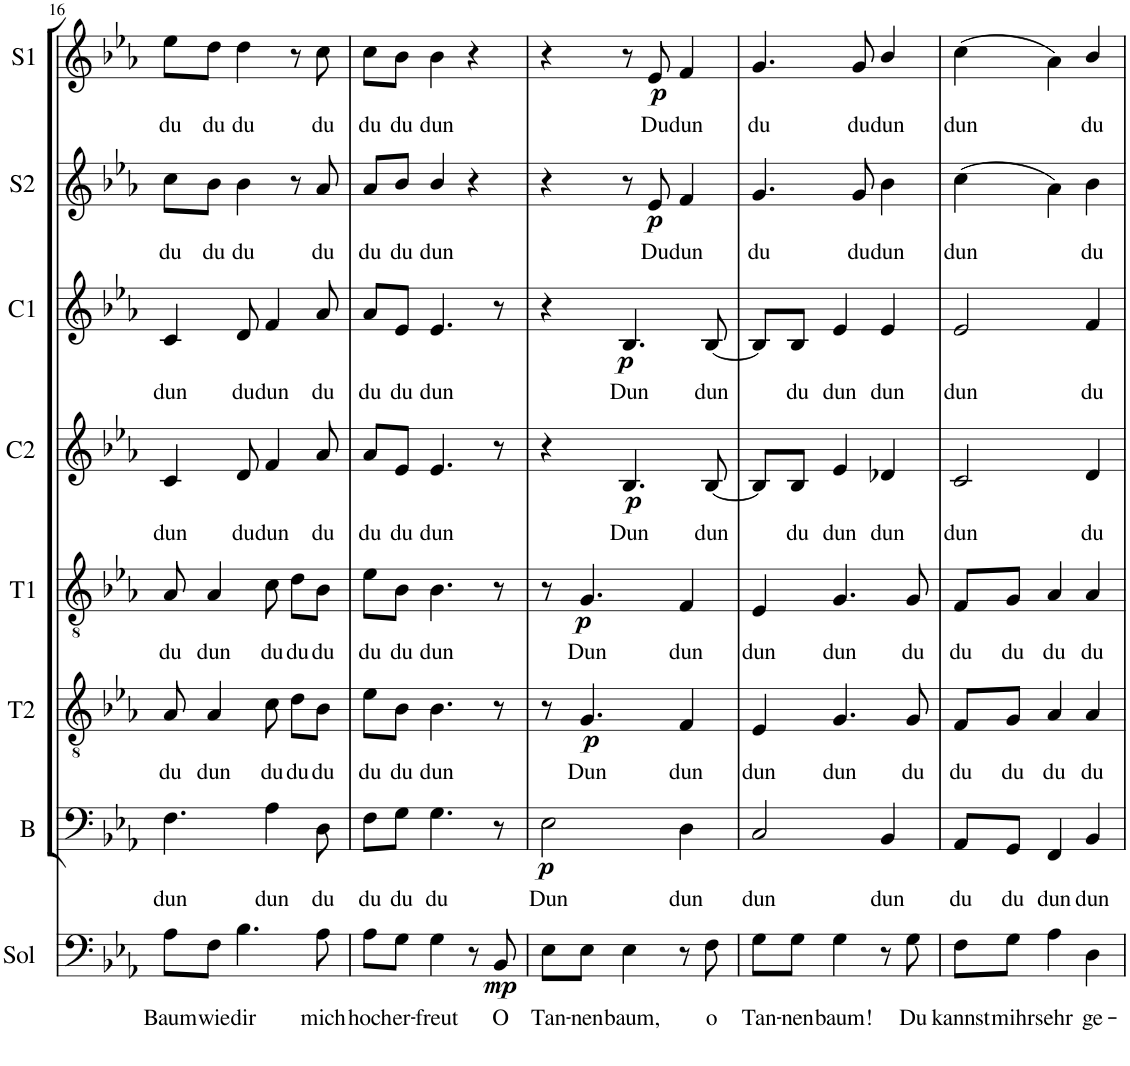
**kern	**text	**dynam	**kern	**text	**dynam	**kern	**text	**dynam	**kern	**text	**dynam	**kern	**text	**dynam	**kern	**text	**dynam	**kern	**text	**dynam	**kern	**text	**dynam
*part8	*part8	*part8	*part7	*part7	*part7	*part6	*part6	*part6	*part5	*part5	*part5	*part4	*part4	*part4	*part3	*part3	*part3	*part2	*part2	*part2	*part1	*part1	*part1
*staff8	*staff8	*staff8	*staff7	*staff7	*staff7	*staff6	*staff6	*staff6	*staff5	*staff5	*staff5	*staff4	*staff4	*staff4	*staff3	*staff3	*staff3	*staff2	*staff2	*staff2	*staff1	*staff1	*staff1
*I"Solo	*	*	*I"Bassi	*	*	*I"Tenori II	*	*	*I"Tenori I	*	*	*I"Contralti II	*	*	*I"Contralti I	*	*	*I"Soprani II	*	*	*I"Soprani I	*	*
*I'Sol	*	*	*I'B	*	*	*I'T2	*	*	*I'T1	*	*	*I'C2	*	*	*I'C1	*	*	*I'S2	*	*	*I'S1	*	*
!!LO:PB:g=z
*clefF4	*	*	*clefF4	*	*	*clefGv2	*	*	*clefGv2	*	*	*clefG2	*	*	*clefG2	*	*	*clefG2	*	*	*clefG2	*	*
*	*	*	*	*	*	*	*	*	*	*	*	*	*	*	*	*	*	*Trd1c2	*	*	*Trd1c2	*	*
*k[b-e-a-]	*	*	*k[b-e-a-]	*	*	*k[b-e-a-]	*	*	*k[b-e-a-]	*	*	*k[b-e-a-]	*	*	*k[b-e-a-]	*	*	*k[b-e-a-]	*	*	*k[b-e-a-]	*	*
*E-:	*	*	*E-:	*	*	*E-:	*	*	*E-:	*	*	*E-:	*	*	*E-:	*	*	*E-:	*	*	*E-:	*	*
*M3/4	*	*	*M3/4	*	*	*M3/4	*	*	*M3/4	*	*	*M3/4	*	*	*M3/4	*	*	*M3/4	*	*	*M3/4	*	*
=16	=16	=16	=16	=16	=16	=16	=16	=16	=16	=16	=16	=16	=16	=16	=16	=16	=16	=16	=16	=16	=16	=16	=16
!	!LO:LY:b	!	!	!LO:LY:b	!	!	!LO:LY:b	!	!	!LO:LY:b	!	!	!LO:LY:b	!	!	!LO:LY:b	!	!	!LO:LY:b	!	!	!LO:LY:b	!
8A-\L	Baum	.	4.F\	dun	.	8A-/	du	.	8A-/	du	.	4c/	dun	.	4c/	dun	.	8cc\L	du	.	8ee-\L	du	.
!	!LO:LY:b	!	!	!	!	!	!LO:LY:b	!	!	!LO:LY:b	!	!	!	!	!	!	!	!	!LO:LY:b	!	!	!LO:LY:b	!
8F\J	wie	.	.	.	.	4A-/	dun	.	4A-/	dun	.	.	.	.	.	.	.	8b-\J	du	.	8dd\J	du	.
!	!LO:LY:b	!	!	!	!	!	!	!	!	!	!	!	!LO:LY:b	!	!	!LO:LY:b	!	!	!LO:LY:b	!	!	!LO:LY:b	!
4.B-\	dir	.	.	.	.	.	.	.	.	.	.	8d/	du	.	8d/	du	.	4b-\	du	.	4dd\	du	.
!	!	!	!	!LO:LY:b	!	!	!LO:LY:b	!	!	!LO:LY:b	!	!	!LO:LY:b	!	!	!LO:LY:b	!	!	!	!	!	!	!
.	.	.	4A-\	dun	.	8c\	du	.	8c\	du	.	4f/	dun	.	4f/	dun	.	.	.	.	.	.	.
!	!	!	!	!	!	!	!LO:LY:b	!	!	!LO:LY:b	!	!	!	!	!	!	!	!	!	!	!	!	!
.	.	.	.	.	.	8d\L	du	.	8d\L	du	.	.	.	.	.	.	.	8r	.	.	8r	.	.
!	!LO:LY:b	!	!	!LO:LY:b	!	!	!LO:LY:b	!	!	!LO:LY:b	!	!	!LO:LY:b	!	!	!LO:LY:b	!	!	!LO:LY:b	!	!	!LO:LY:b	!
8A-\	mich	.	8D\	du	.	8B-\J	du	.	8B-\J	du	.	8a-/	du	.	8a-/	du	.	8a-/	du	.	8cc\	du	.
=17	=17	=17	=17	=17	=17	=17	=17	=17	=17	=17	=17	=17	=17	=17	=17	=17	=17	=17	=17	=17	=17	=17	=17
!	!LO:LY:b	!	!	!LO:LY:b	!	!	!LO:LY:b	!	!	!LO:LY:b	!	!	!LO:LY:b	!	!	!LO:LY:b	!	!	!LO:LY:b	!	!	!LO:LY:b	!
8A-\L	hoch	.	8F\L	du	.	8e-\L	du	.	8e-\L	du	.	8a-/L	du	.	8a-/L	du	.	8a-/L	du	.	8cc\L	du	.
!	!LO:LY:b	!	!	!LO:LY:b	!	!	!LO:LY:b	!	!	!LO:LY:b	!	!	!LO:LY:b	!	!	!LO:LY:b	!	!	!LO:LY:b	!	!	!LO:LY:b	!
8G\J	er-	.	8G\J	du	.	8B-\J	du	.	8B-\J	du	.	8e-/J	du	.	8e-/J	du	.	8b-/J	du	.	8b-\J	du	.
!	!LO:LY:b	!	!	!LO:LY:b	!	!	!LO:LY:b	!	!	!LO:LY:b	!	!	!LO:LY:b	!	!	!LO:LY:b	!	!	!LO:LY:b	!	!	!LO:LY:b	!
4G\	-freut	.	4.G\	du	.	4.B-\	dun	.	4.B-\	dun	.	4.e-/	dun	.	4.e-/	dun	.	4b-/	dun	.	4b-\	dun	.
8r	.	.	.	.	.	.	.	.	.	.	.	.	.	.	.	.	.	4r	.	.	4r	.	.
!	!LO:LY:b	!LO:DY:b	!	!	!	!	!	!	!	!	!	!	!	!	!	!	!	!	!	!	!	!	!
8BB-/	O	mp	8r	.	.	8r	.	.	8r	.	.	8r	.	.	8r	.	.	.	.	.	.	.	.
=18	=18	=18	=18	=18	=18	=18	=18	=18	=18	=18	=18	=18	=18	=18	=18	=18	=18	=18	=18	=18	=18	=18	=18
!	!LO:LY:b	!	!	!LO:LY:b	!LO:DY:b	!	!	!	!	!	!	!	!	!	!	!	!	!	!	!	!	!	!
8E-\L	Tan-	.	2E-\	Dun	p	8r	.	.	8r	.	.	4r	.	.	4r	.	.	4r	.	.	4r	.	.
!	!LO:LY:b	!	!	!	!	!	!LO:LY:b	!LO:DY:b	!	!LO:LY:b	!LO:DY:b	!	!	!	!	!	!	!	!	!	!	!	!
8E-\J	-nen	.	.	.	.	4.G/	Dun	p	4.G/	Dun	p	.	.	.	.	.	.	.	.	.	.	.	.
!	!LO:LY:b	!	!	!	!	!	!	!	!	!	!	!	!LO:LY:b	!LO:DY:b	!	!LO:LY:b	!LO:DY:b	!	!	!	!	!	!
4E-\	baum,	.	.	.	.	.	.	.	.	.	.	4.B-/	Dun	p	4.B-/	Dun	p	8r	.	.	8r	.	.
!	!	!	!	!	!	!	!	!	!	!	!	!	!	!	!	!	!	!	!LO:LY:b	!LO:DY:b	!	!LO:LY:b	!LO:DY:b
.	.	.	.	.	.	.	.	.	.	.	.	.	.	.	.	.	.	8e-/	Du	p	8e-/	Du	p
!	!	!	!	!LO:LY:b	!	!	!LO:LY:b	!	!	!LO:LY:b	!	!	!	!	!	!	!	!	!LO:LY:b	!	!	!LO:LY:b	!
8r	.	.	4D\	dun	.	4F/	dun	.	4F/	dun	.	.	.	.	.	.	.	4f/	dun	.	4f/	dun	.
!	!LO:LY:b	!	!	!	!	!	!	!	!	!	!	!	!LO:LY:b	!	!	!LO:LY:b	!	!	!	!	!	!	!
8F\	o	.	.	.	.	.	.	.	.	.	.	[8B-/	dun	.	[8B-/	dun	.	.	.	.	.	.	.
=19	=19	=19	=19	=19	=19	=19	=19	=19	=19	=19	=19	=19	=19	=19	=19	=19	=19	=19	=19	=19	=19	=19	=19
!	!LO:LY:b	!	!	!LO:LY:b	!	!	!LO:LY:b	!	!	!LO:LY:b	!	!	!	!	!	!	!	!	!LO:LY:b	!	!	!LO:LY:b	!
8G\L	Tan-	.	2C/	dun	.	4E-/	dun	.	4E-/	dun	.	8B-/L]	.	.	8B-/L]	.	.	4.g/	du	.	4.g/	du	.
!	!LO:LY:b	!	!	!	!	!	!	!	!	!	!	!	!LO:LY:b	!	!	!LO:LY:b	!	!	!	!	!	!	!
8G\J	-nen	.	.	.	.	.	.	.	.	.	.	8B-/J	du	.	8B-/J	du	.	.	.	.	.	.	.
!	!LO:LY:b	!	!	!	!	!	!LO:LY:b	!	!	!LO:LY:b	!	!	!LO:LY:b	!	!	!LO:LY:b	!	!	!	!	!	!	!
4G\	baum!	.	.	.	.	4.G/	dun	.	4.G/	dun	.	4e-/	dun	.	4e-/	dun	.	.	.	.	.	.	.
!	!	!	!	!	!	!	!	!	!	!	!	!	!	!	!	!	!	!	!LO:LY:b	!	!	!LO:LY:b	!
.	.	.	.	.	.	.	.	.	.	.	.	.	.	.	.	.	.	8g/	du	.	8g/	du	.
!	!	!	!	!LO:LY:b	!	!	!	!	!	!	!	!	!LO:LY:b	!	!	!LO:LY:b	!	!	!LO:LY:b	!	!	!LO:LY:b	!
8r	.	.	4BB-/	dun	.	.	.	.	.	.	.	4d-X/	dun	.	4e-/	dun	.	4b-\	dun	.	4b-/	dun	.
!	!LO:LY:b	!	!	!	!	!	!LO:LY:b	!	!	!LO:LY:b	!	!	!	!	!	!	!	!	!	!	!	!	!
8G\	Du	.	.	.	.	8G/	du	.	8G/	du	.	.	.	.	.	.	.	.	.	.	.	.	.
=20	=20	=20	=20	=20	=20	=20	=20	=20	=20	=20	=20	=20	=20	=20	=20	=20	=20	=20	=20	=20	=20	=20	=20
!	!LO:LY:b	!	!	!LO:LY:b	!	!	!LO:LY:b	!	!	!LO:LY:b	!	!	!LO:LY:b	!	!	!LO:LY:b	!	!	!LO:LY:b	!	!	!LO:LY:b	!
8F\L	kannst	.	8AA-/L	du	.	8F/L	du	.	8F/L	du	.	2c/	dun	.	2e-/	dun	.	(4cc\	dun	.	(4cc\	dun	.
!	!LO:LY:b	!	!	!LO:LY:b	!	!	!LO:LY:b	!	!	!LO:LY:b	!	!	!	!	!	!	!	!	!	!	!	!	!
8G\J	mihr	.	8GG/J	du	.	8G/J	du	.	8G/J	du	.	.	.	.	.	.	.	.	.	.	.	.	.
!	!LO:LY:b	!	!	!LO:LY:b	!	!	!LO:LY:b	!	!	!LO:LY:b	!	!	!	!	!	!	!	!	!	!	!	!	!
4A-\	sehr	.	4FF/	dun	.	4A-/	du	.	4A-/	du	.	.	.	.	.	.	.	4a-\)	.	.	4a-\)	.	.
!	!LO:LY:b	!	!	!LO:LY:b	!	!	!LO:LY:b	!	!	!LO:LY:b	!	!	!LO:LY:b	!	!	!LO:LY:b	!	!	!LO:LY:b	!	!	!LO:LY:b	!
4D\	ge-	.	4BB-/	dun	.	4A-/	du	.	4A-/	du	.	4d/	du	.	4f/	du	.	4b-\	du	.	4b-/	du	.
=	=	=	=	=	=	=	=	=	=	=	=	=	=	=	=	=	=	=	=	=	=	=	=
*-	*-	*-	*-	*-	*-	*-	*-	*-	*-	*-	*-	*-	*-	*-	*-	*-	*-	*-	*-	*-	*-	*-	*-
